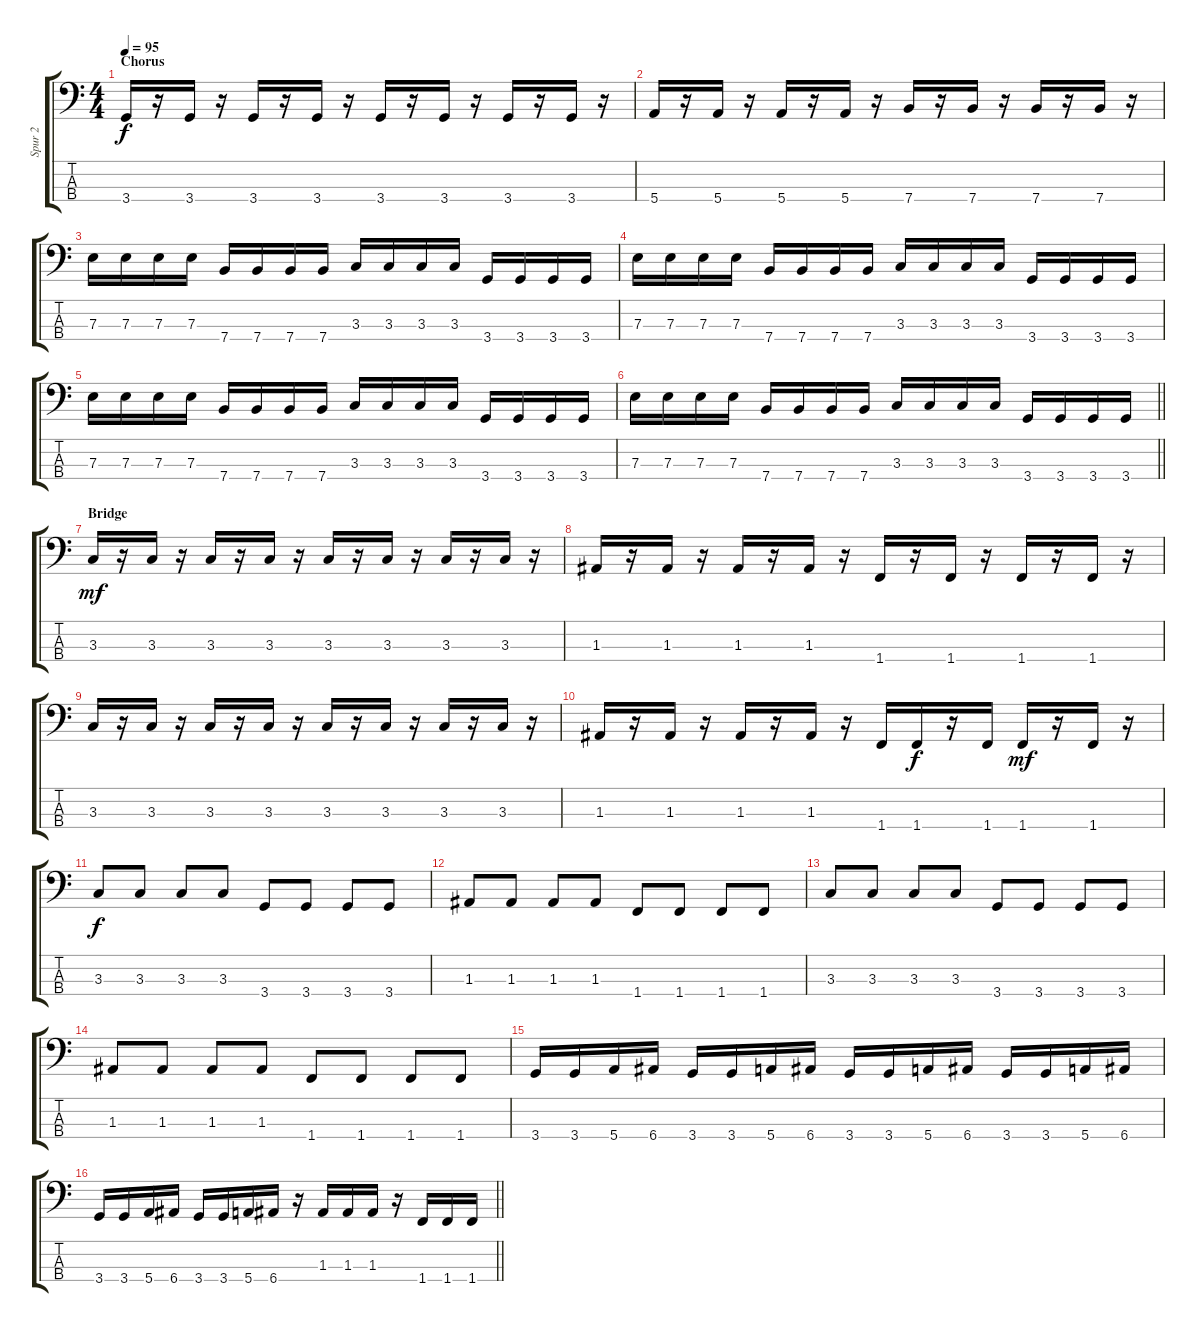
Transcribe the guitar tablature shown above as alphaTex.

\track ("Spur 2" "Spur 2") {instrument electricbasspick}
\staff {score tabs}
\tuning (G2 D2 A1 E1) {hide}
\ts (4 4)
\section ("" "Chorus")
\tempo 95
\clef f4
\ks c
3.4.16{dy f} r.16 3.4.16 r.16 3.4.16 r.16 3.4.16 r.16 3.4.16 r.16 3.4.16 r.16 3.4.16 r.16 3.4.16 r.16 |
5.4.16 r.16 5.4.16 r.16 5.4.16 r.16 5.4.16 r.16 7.4.16 r.16 7.4.16 r.16 7.4.16 r.16 7.4.16 r.16 |
7.3.16 7.3.16 7.3.16 7.3.16 7.4.16 7.4.16 7.4.16 7.4.16 3.3.16 3.3.16 3.3.16 3.3.16 3.4.16 3.4.16 3.4.16 3.4.16 |
7.3.16 7.3.16 7.3.16 7.3.16 7.4.16 7.4.16 7.4.16 7.4.16 3.3.16 3.3.16 3.3.16 3.3.16 3.4.16 3.4.16 3.4.16 3.4.16 |
7.3.16 7.3.16 7.3.16 7.3.16 7.4.16 7.4.16 7.4.16 7.4.16 3.3.16 3.3.16 3.3.16 3.3.16 3.4.16 3.4.16 3.4.16 3.4.16 |
\barLineRight lightlight
7.3.16 7.3.16 7.3.16 7.3.16 7.4.16 7.4.16 7.4.16 7.4.16 3.3.16 3.3.16 3.3.16 3.3.16 3.4.16 3.4.16 3.4.16 3.4.16 |
\section ("" "Bridge")
3.3.16{dy mf} r.16 3.3.16 r.16 3.3.16 r.16 3.3.16 r.16 3.3.16 r.16 3.3.16 r.16 3.3.16 r.16 3.3.16 r.16 |
1.3.16 r.16 1.3.16 r.16 1.3.16 r.16 1.3.16 r.16 1.4.16 r.16 1.4.16 r.16 1.4.16 r.16 1.4.16 r.16 |
3.3.16 r.16 3.3.16 r.16 3.3.16 r.16 3.3.16 r.16 3.3.16 r.16 3.3.16 r.16 3.3.16 r.16 3.3.16 r.16 |
1.3.16 r.16 1.3.16 r.16 1.3.16 r.16 1.3.16 r.16 1.4.16 1.4.16{dy f} r.16 1.4.16 1.4.16{dy mf} r.16 1.4.16 r.16 |
3.3.8{dy f} 3.3.8 3.3.8 3.3.8 3.4.8 3.4.8 3.4.8 3.4.8 |
1.3.8 1.3.8 1.3.8 1.3.8 1.4.8 1.4.8 1.4.8 1.4.8 |
3.3.8 3.3.8 3.3.8 3.3.8 3.4.8 3.4.8 3.4.8 3.4.8 |
1.3.8 1.3.8 1.3.8 1.3.8 1.4.8 1.4.8 1.4.8 1.4.8 |
3.4.16 3.4.16 5.4.16 6.4.16 3.4.16 3.4.16 5.4.16 6.4.16 3.4.16 3.4.16 5.4.16 6.4.16 3.4.16 3.4.16 5.4.16 6.4.16 |
\barLineRight lightlight
3.4.16 3.4.16 5.4.16 6.4.16 3.4.16 3.4.16 5.4.16 6.4.16 r.16 1.3.16 1.3.16 1.3.16 r.16 1.4.16 1.4.16 1.4.16
